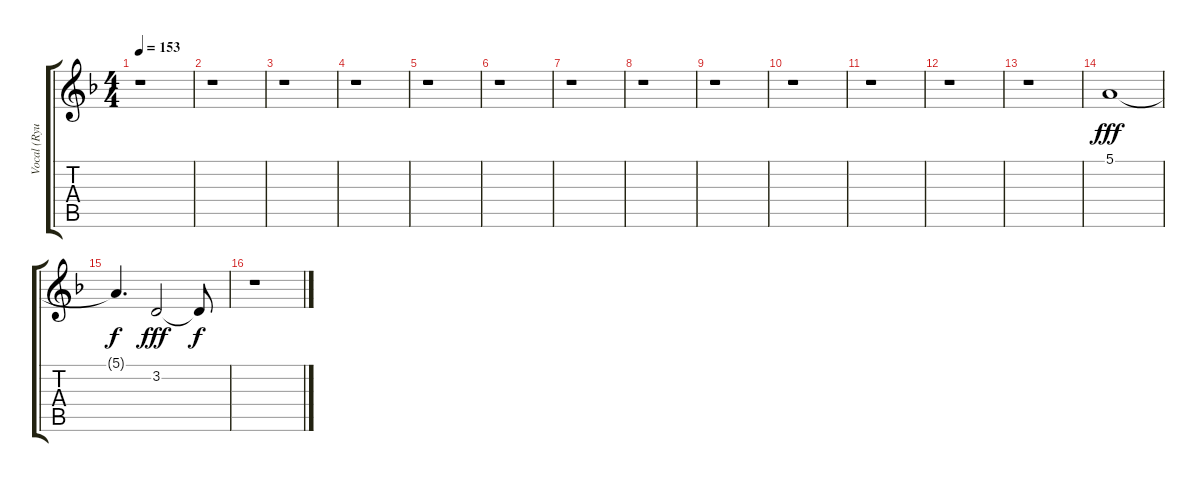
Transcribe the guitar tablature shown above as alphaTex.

\track ("Vocal (Ryuchi, Guiness-book-man)" "Vocal (Ryu") {instrument pad1newage}
\staff {score tabs}
\tuning (E4 B3 G3 D3 A2 E2) {hide}
\ts (4 4)
\tempo 153
\clef g2
\ks f
r.1{dy fff} |
r.1 |
r.1 |
r.1 |
r.1 |
r.1 |
r.1 |
r.1 |
r.1 |
r.1 |
r.1 |
r.1 |
r.1 |
5.1.1 |
5.1{t}.4{d dy f} 3.2.2{dy fff} 3.2{t}.8{dy f} |
r.1
